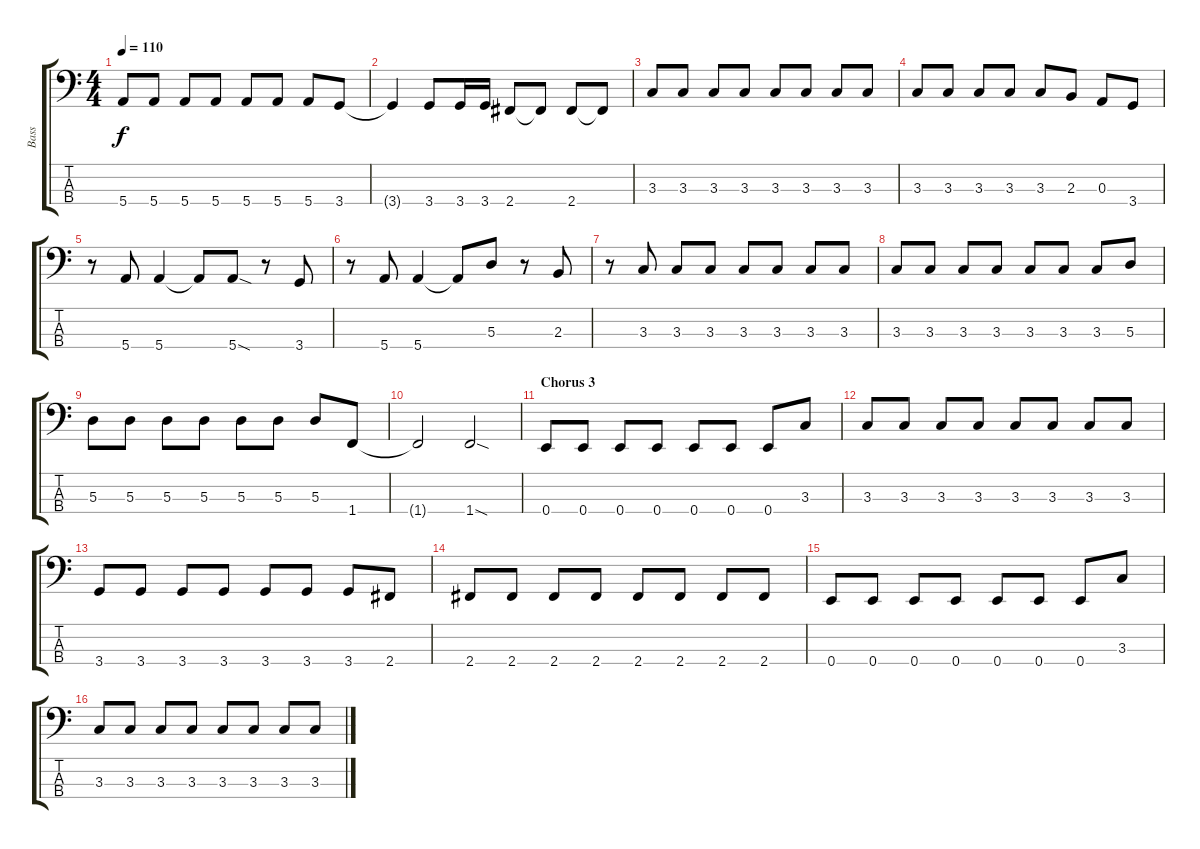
\track ("Bass" "Bass") {instrument electricbassfinger}
\staff {score tabs}
\tuning (G2 D2 A1 E1) {hide}
\ts (4 4)
\tempo 110
\clef f4
\ks c
5.4.8{dy f} 5.4.8 5.4.8 5.4.8 5.4.8 5.4.8 5.4.8 3.4.8 |
3.4{t}.4 3.4.8 3.4.16 3.4.16 2.4.8 2.4{t}.8 2.4.8 2.4{t}.8 |
3.3.8 3.3.8 3.3.8 3.3.8 3.3.8 3.3.8 3.3.8 3.3.8 |
3.3.8 3.3.8 3.3.8 3.3.8 3.3.8 2.3.8 0.3.8 3.4.8 |
r.8 5.4.8 5.4.4 5.4{t}.8 5.4{sod}.8 r.8 3.4.8 |
r.8 5.4.8 5.4.4 5.4{t}.8 5.3.8 r.8 2.3.8 |
r.8 3.3.8 3.3.8 3.3.8 3.3.8 3.3.8 3.3.8 3.3.8 |
3.3.8 3.3.8 3.3.8 3.3.8 3.3.8 3.3.8 3.3.8 5.3.8 |
5.3.8 5.3.8 5.3.8 5.3.8 5.3.8 5.3.8 5.3.8 1.4.8 |
1.4{t}.2 1.4{sod}.2 |
\section ("" "Chorus 3")
0.4.8 0.4.8 0.4.8 0.4.8 0.4.8 0.4.8 0.4.8 3.3.8 |
3.3.8 3.3.8 3.3.8 3.3.8 3.3.8 3.3.8 3.3.8 3.3.8 |
3.4.8 3.4.8 3.4.8 3.4.8 3.4.8 3.4.8 3.4.8 2.4.8 |
2.4.8 2.4.8 2.4.8 2.4.8 2.4.8 2.4.8 2.4.8 2.4.8 |
0.4.8 0.4.8 0.4.8 0.4.8 0.4.8 0.4.8 0.4.8 3.3.8 |
3.3.8 3.3.8 3.3.8 3.3.8 3.3.8 3.3.8 3.3.8 3.3.8
